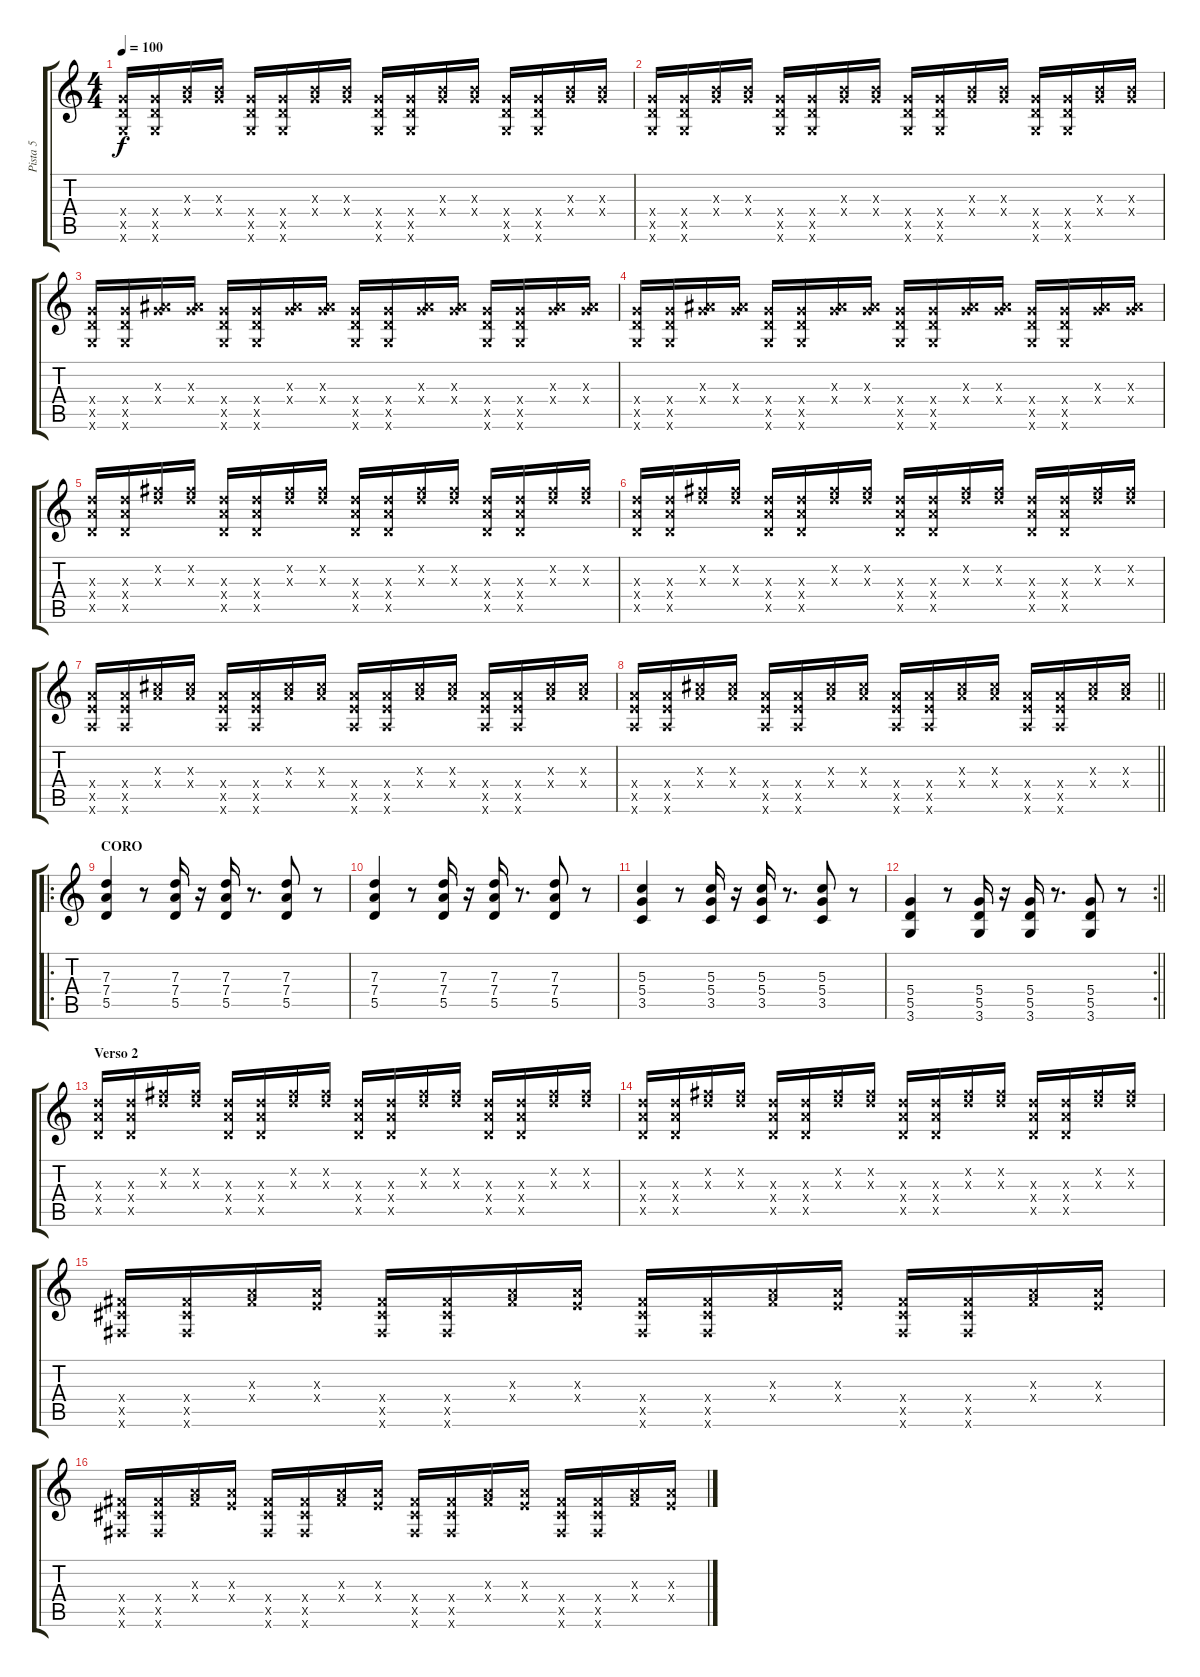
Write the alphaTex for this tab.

\track ("Pista 5" "Pista 5") {instrument distortionguitar}
\staff {score tabs}
\tuning (E4 B3 G3 D3 A2 E2) {hide}
\ts (4 4)
\tempo 100
\clef g2
\ks c
(5.4{x} 5.5{x} 3.6{x}).16{dy f} (5.4{x} 5.5{x} 3.6{x}).16 (4.3{x} 5.4{x}).16 (4.3{x} 5.4{x}).16 (5.4{x} 5.5{x} 3.6{x}).16 (5.4{x} 5.5{x} 3.6{x}).16 (4.3{x} 5.4{x}).16 (4.3{x} 5.4{x}).16 (5.4{x} 5.5{x} 3.6{x}).16 (5.4{x} 5.5{x} 3.6{x}).16 (4.3{x} 5.4{x}).16 (4.3{x} 5.4{x}).16 (5.4{x} 5.5{x} 3.6{x}).16 (5.4{x} 5.5{x} 3.6{x}).16 (4.3{x} 5.4{x}).16 (4.3{x} 5.4{x}).16 |
(5.4{x} 5.5{x} 3.6{x}).16 (5.4{x} 5.5{x} 3.6{x}).16 (4.3{x} 5.4{x}).16 (4.3{x} 5.4{x}).16 (5.4{x} 5.5{x} 3.6{x}).16 (5.4{x} 5.5{x} 3.6{x}).16 (4.3{x} 5.4{x}).16 (4.3{x} 5.4{x}).16 (5.4{x} 5.5{x} 3.6{x}).16 (5.4{x} 5.5{x} 3.6{x}).16 (4.3{x} 5.4{x}).16 (4.3{x} 5.4{x}).16 (5.4{x} 5.5{x} 3.6{x}).16 (5.4{x} 5.5{x} 3.6{x}).16 (4.3{x} 5.4{x}).16 (4.3{x} 5.4{x}).16 |
(5.4{x} 5.5{x} 3.6{x}).16 (5.4{x} 5.5{x} 3.6{x}).16 (3.3{x} 5.4{x}).16 (3.3{x} 5.4{x}).16 (5.4{x} 5.5{x} 3.6{x}).16 (5.4{x} 5.5{x} 3.6{x}).16 (3.3{x} 5.4{x}).16 (3.3{x} 5.4{x}).16 (5.4{x} 5.5{x} 3.6{x}).16 (5.4{x} 5.5{x} 3.6{x}).16 (3.3{x} 5.4{x}).16 (3.3{x} 5.4{x}).16 (5.4{x} 5.5{x} 3.6{x}).16 (5.4{x} 5.5{x} 3.6{x}).16 (3.3{x} 5.4{x}).16 (3.3{x} 5.4{x}).16 |
(5.4{x} 5.5{x} 3.6{x}).16 (5.4{x} 5.5{x} 3.6{x}).16 (3.3{x} 5.4{x}).16 (3.3{x} 5.4{x}).16 (5.4{x} 5.5{x} 3.6{x}).16 (5.4{x} 5.5{x} 3.6{x}).16 (3.3{x} 5.4{x}).16 (3.3{x} 5.4{x}).16 (5.4{x} 5.5{x} 3.6{x}).16 (5.4{x} 5.5{x} 3.6{x}).16 (3.3{x} 5.4{x}).16 (3.3{x} 5.4{x}).16 (5.4{x} 5.5{x} 3.6{x}).16 (5.4{x} 5.5{x} 3.6{x}).16 (3.3{x} 5.4{x}).16 (3.3{x} 5.4{x}).16 |
(7.3{x} 7.4{x} 5.5{x}).16 (7.3{x} 7.4{x} 5.5{x}).16 (7.2{x} 7.3{x}).16 (7.2{x} 7.3{x}).16 (7.3{x} 7.4{x} 5.5{x}).16 (7.3{x} 7.4{x} 5.5{x}).16 (7.2{x} 7.3{x}).16 (7.2{x} 7.3{x}).16 (7.3{x} 7.4{x} 5.5{x}).16 (7.3{x} 7.4{x} 5.5{x}).16 (7.2{x} 7.3{x}).16 (7.2{x} 7.3{x}).16 (7.3{x} 7.4{x} 5.5{x}).16 (7.3{x} 7.4{x} 5.5{x}).16 (7.2{x} 7.3{x}).16 (7.2{x} 7.3{x}).16 |
(7.3{x} 7.4{x} 5.5{x}).16 (7.3{x} 7.4{x} 5.5{x}).16 (7.2{x} 7.3{x}).16 (7.2{x} 7.3{x}).16 (7.3{x} 7.4{x} 5.5{x}).16 (7.3{x} 7.4{x} 5.5{x}).16 (7.2{x} 7.3{x}).16 (7.2{x} 7.3{x}).16 (7.3{x} 7.4{x} 5.5{x}).16 (7.3{x} 7.4{x} 5.5{x}).16 (7.2{x} 7.3{x}).16 (7.2{x} 7.3{x}).16 (7.3{x} 7.4{x} 5.5{x}).16 (7.3{x} 7.4{x} 5.5{x}).16 (7.2{x} 7.3{x}).16 (7.2{x} 7.3{x}).16 |
(7.4{x} 7.5{x} 5.6{x}).16 (7.4{x} 7.5{x} 5.6{x}).16 (6.3{x} 7.4{x}).16 (6.3{x} 7.4{x}).16 (7.4{x} 7.5{x} 5.6{x}).16 (7.4{x} 7.5{x} 5.6{x}).16 (6.3{x} 7.4{x}).16 (6.3{x} 7.4{x}).16 (7.4{x} 7.5{x} 5.6{x}).16 (7.4{x} 7.5{x} 5.6{x}).16 (6.3{x} 7.4{x}).16 (6.3{x} 7.4{x}).16 (7.4{x} 7.5{x} 5.6{x}).16 (7.4{x} 7.5{x} 5.6{x}).16 (6.3{x} 7.4{x}).16 (6.3{x} 7.4{x}).16 |
\barLineRight lightlight
(7.4{x} 7.5{x} 5.6{x}).16 (7.4{x} 7.5{x} 5.6{x}).16 (6.3{x} 7.4{x}).16 (6.3{x} 7.4{x}).16 (7.4{x} 7.5{x} 5.6{x}).16 (7.4{x} 7.5{x} 5.6{x}).16 (6.3{x} 7.4{x}).16 (6.3{x} 7.4{x}).16 (7.4{x} 7.5{x} 5.6{x}).16 (7.4{x} 7.5{x} 5.6{x}).16 (6.3{x} 7.4{x}).16 (6.3{x} 7.4{x}).16 (7.4{x} 7.5{x} 5.6{x}).16 (7.4{x} 7.5{x} 5.6{x}).16 (6.3{x} 7.4{x}).16 (6.3{x} 7.4{x}).16 |
\ro
\section ("" "CORO")
(7.3 7.4 5.5).4 r.8 (7.3 7.4 5.5).16 r.16 (7.3 7.4 5.5).16 r.8{d} (7.3 7.4 5.5).8 r.8 |
(7.3 7.4 5.5).4 r.8 (7.3 7.4 5.5).16 r.16 (7.3 7.4 5.5).16 r.8{d} (7.3 7.4 5.5).8 r.8 |
(5.3 5.4 3.5).4 r.8 (5.3 5.4 3.5).16 r.16 (5.3 5.4 3.5).16 r.8{d} (5.3 5.4 3.5).8 r.8 |
\rc 2
\barLineRight lightlight
(5.4 5.5 3.6).4 r.8 (5.4 5.5 3.6).16 r.16 (5.4 5.5 3.6).16 r.8{d} (5.4 5.5 3.6).8 r.8 |
\section ("" "Verso 2")
(7.3{x} 7.4{x} 5.5{x}).16 (7.3{x} 7.4{x} 5.5{x}).16 (7.2{x} 7.3{x}).16 (7.2{x} 7.3{x}).16 (7.3{x} 7.4{x} 5.5{x}).16 (7.3{x} 7.4{x} 5.5{x}).16 (7.2{x} 7.3{x}).16 (7.2{x} 7.3{x}).16 (7.3{x} 7.4{x} 5.5{x}).16 (7.3{x} 7.4{x} 5.5{x}).16 (7.2{x} 7.3{x}).16 (7.2{x} 7.3{x}).16 (7.3{x} 7.4{x} 5.5{x}).16 (7.3{x} 7.4{x} 5.5{x}).16 (7.2{x} 7.3{x}).16 (7.2{x} 7.3{x}).16 |
(7.3{x} 7.4{x} 5.5{x}).16 (7.3{x} 7.4{x} 5.5{x}).16 (7.2{x} 7.3{x}).16 (7.2{x} 7.3{x}).16 (7.3{x} 7.4{x} 5.5{x}).16 (7.3{x} 7.4{x} 5.5{x}).16 (7.2{x} 7.3{x}).16 (7.2{x} 7.3{x}).16 (7.3{x} 7.4{x} 5.5{x}).16 (7.3{x} 7.4{x} 5.5{x}).16 (7.2{x} 7.3{x}).16 (7.2{x} 7.3{x}).16 (7.3{x} 7.4{x} 5.5{x}).16 (7.3{x} 7.4{x} 5.5{x}).16 (7.2{x} 7.3{x}).16 (7.2{x} 7.3{x}).16 |
(4.4{x} 4.5{x} 2.6{x}).16 (4.4{x} 4.5{x} 2.6{x}).16 (2.3{x} 4.4{x}).16 (2.3{x} 2.4{x}).16 (4.4{x} 4.5{x} 2.6{x}).16 (4.4{x} 4.5{x} 2.6{x}).16 (2.3{x} 4.4{x}).16 (2.3{x} 2.4{x}).16 (4.4{x} 4.5{x} 2.6{x}).16 (4.4{x} 4.5{x} 2.6{x}).16 (2.3{x} 4.4{x}).16 (2.3{x} 2.4{x}).16 (4.4{x} 4.5{x} 2.6{x}).16 (4.4{x} 4.5{x} 2.6{x}).16 (2.3{x} 4.4{x}).16 (2.3{x} 2.4{x}).16 |
(4.4{x} 4.5{x} 2.6{x}).16 (4.4{x} 4.5{x} 2.6{x}).16 (2.3{x} 4.4{x}).16 (2.3{x} 2.4{x}).16 (4.4{x} 4.5{x} 2.6{x}).16 (4.4{x} 4.5{x} 2.6{x}).16 (2.3{x} 4.4{x}).16 (2.3{x} 2.4{x}).16 (4.4{x} 4.5{x} 2.6{x}).16 (4.4{x} 4.5{x} 2.6{x}).16 (2.3{x} 4.4{x}).16 (2.3{x} 2.4{x}).16 (4.4{x} 4.5{x} 2.6{x}).16 (4.4{x} 4.5{x} 2.6{x}).16 (2.3{x} 4.4{x}).16 (2.3{x} 2.4{x}).16
